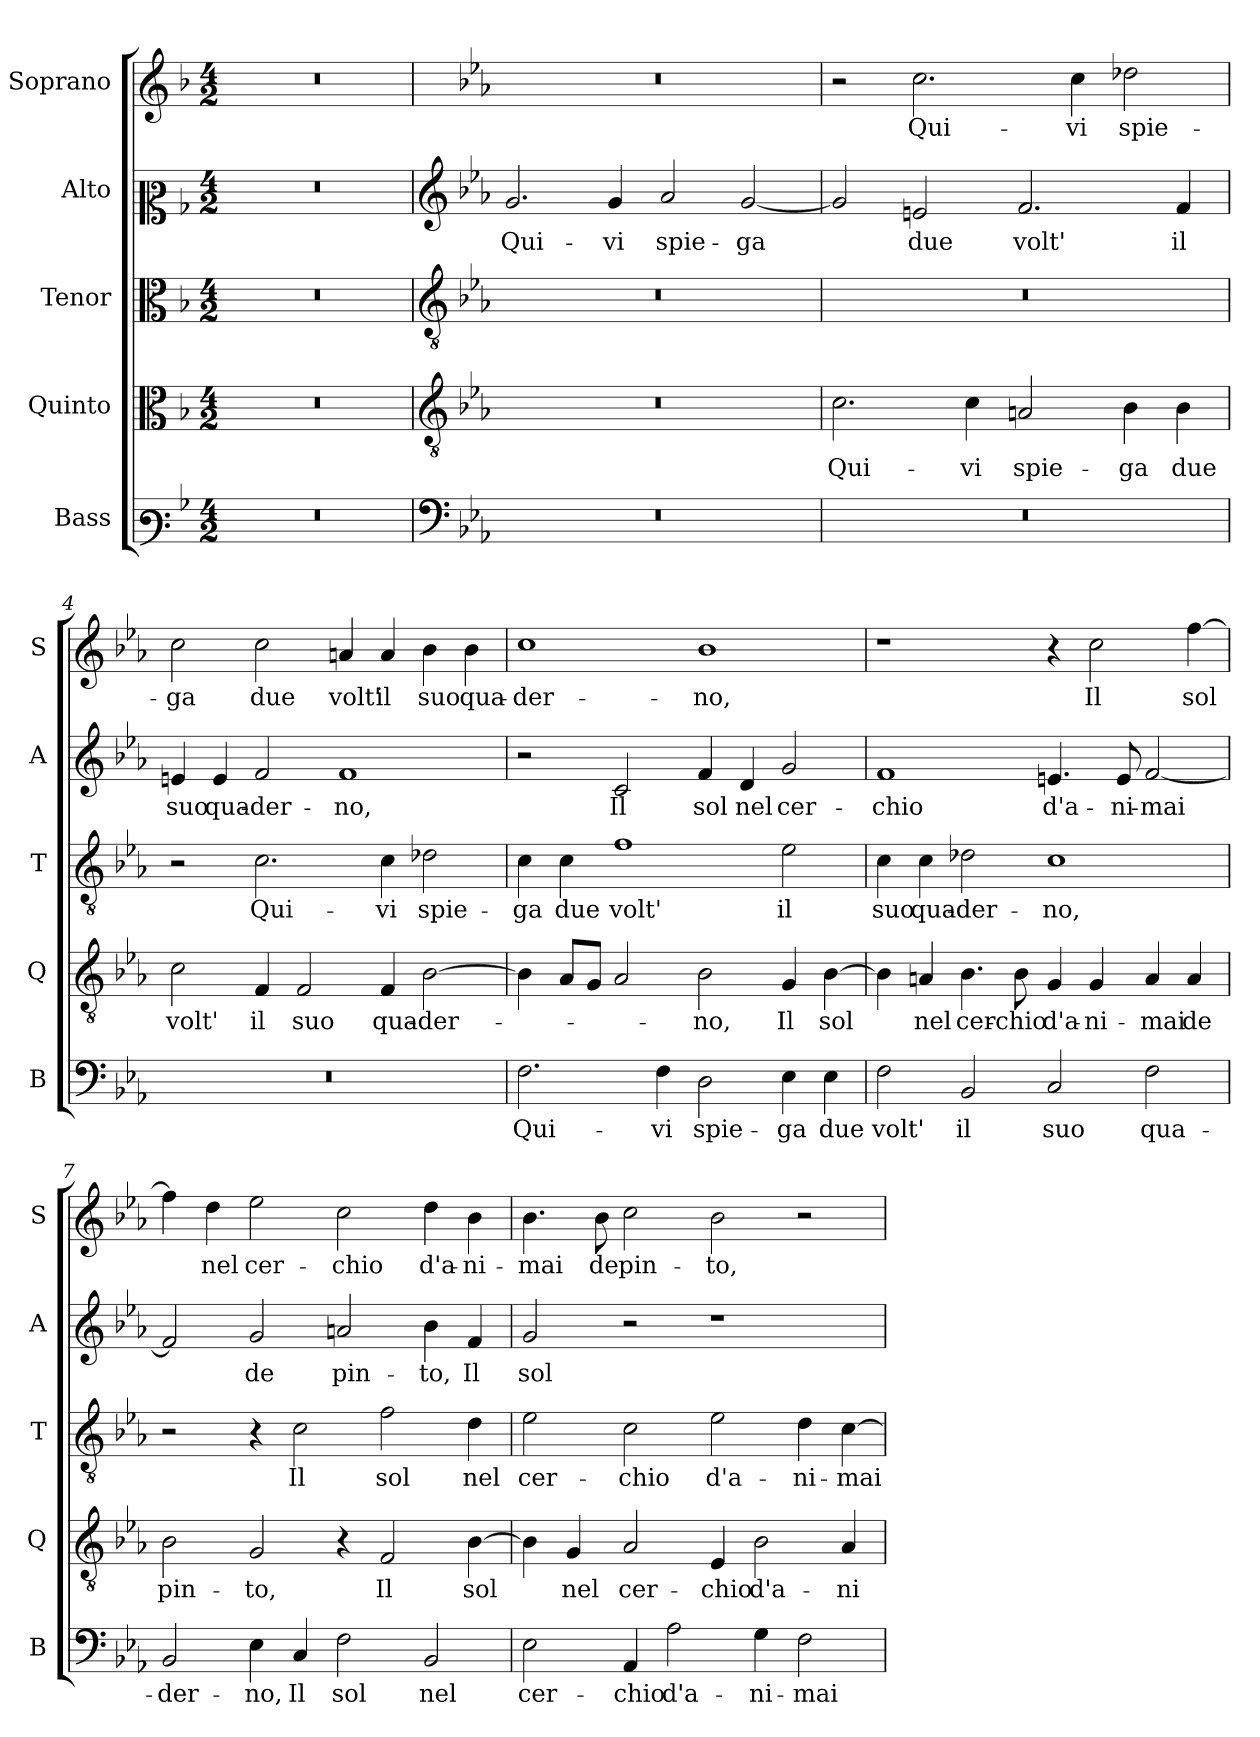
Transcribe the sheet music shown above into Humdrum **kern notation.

**kern	**text	**kern	**text	**kern	**text	**kern	**text	**kern	**text
*part5	*part5	*part4	*part4	*part3	*part3	*part2	*part2	*part1	*part1
*staff5	*staff5	*staff4	*staff4	*staff3	*staff3	*staff2	*staff2	*staff1	*staff1
*I"Bass	*	*I"Quinto	*	*I"Tenor	*	*I"Alto	*	*I"Soprano	*
*I'B	*	*I'Q	*	*I'T	*	*I'A	*	*I'S	*
*clefF3	*	*clefC3	*	*clefC3	*	*clefC2	*	*clefG2	*
*k[b-]	*	*k[b-]	*	*k[b-]	*	*k[b-]	*	*k[b-]	*
*F:	*	*F:	*	*F:	*	*F:	*	*F:	*
*M4/2	*	*M4/2	*	*M4/2	*	*M4/2	*	*M4/2	*
=1	=1	=1	=1	=1	=1	=1	=1	=1	=1
0r	.	0r	.	0r	.	0r	.	0r	.
=2	=2	=2	=2	=2	=2	=2	=2	=2	=2
*clefF4	*	*clefGv2	*	*clefGv2	*	*clefG2	*	*	*
*k[b-e-a-]	*	*k[b-e-a-]	*	*k[b-e-a-]	*	*k[b-e-a-]	*	*k[b-e-a-]	*
*E-:	*	*E-:	*	*E-:	*	*E-:	*	*E-:	*
!	!	!	!	!	!	!	!LO:LY:b	!	!
0r	.	0r	.	0r	.	2.g/	Qui-	0r	.
!	!	!	!	!	!	!	!LO:LY:b	!	!
.	.	.	.	.	.	4g/	-vi	.	.
!	!	!	!	!	!	!	!LO:LY:b	!	!
.	.	.	.	.	.	2a-/	spie-	.	.
!	!	!	!	!	!	!	!LO:LY:b	!	!
.	.	.	.	.	.	[2g/	-ga	.	.
=3	=3	=3	=3	=3	=3	=3	=3	=3	=3
!	!	!	!LO:LY:b	!	!	!	!	!	!
0r	.	2.c\	Qui-	0r	.	2g/]	.	2r	.
!	!	!	!	!	!	!	!LO:LY:b	!	!LO:LY:b
.	.	.	.	.	.	2en/	due	2.cc\	Qui-
!	!	!	!LO:LY:b	!	!	!	!	!	!
.	.	4c\	-vi	.	.	.	.	.	.
!	!	!	!LO:LY:b	!	!	!	!LO:LY:b	!	!
.	.	2An/	spie-	.	.	2.f/	volt'	.	.
!	!	!	!	!	!	!	!	!	!LO:LY:b
.	.	.	.	.	.	.	.	4cc\	-vi
!	!	!	!LO:LY:b	!	!	!	!	!	!LO:LY:b
.	.	4B-\	-ga	.	.	.	.	2dd-X\	spie-
!	!	!	!LO:LY:b	!	!	!	!LO:LY:b	!	!
.	.	4B-\	due	.	.	4f/	il	.	.
=4	=4	=4	=4	=4	=4	=4	=4	=4	=4
!	!	!	!LO:LY:b	!	!	!	!LO:LY:b	!	!LO:LY:b
0r	.	2c\	volt'	2r	.	4en/	suo	2cc\	-ga
!	!	!	!	!	!	!	!LO:LY:b	!	!
.	.	.	.	.	.	4e/	qua-	.	.
!	!	!	!LO:LY:b	!	!LO:LY:b	!	!LO:LY:b	!	!LO:LY:b
.	.	4F/	il	2.c\	Qui-	2f/	-der-	2cc\	due
!	!	!	!LO:LY:b	!	!	!	!	!	!
.	.	2F/	suo	.	.	.	.	.	.
!	!	!	!	!	!	!	!LO:LY:b	!	!LO:LY:b
.	.	.	.	.	.	1f	-no,	4an/	volt'
!	!	!	!LO:LY:b	!	!LO:LY:b	!	!	!	!LO:LY:b
.	.	4F/	qua-	4c\	-vi	.	.	4a/	il
!	!	!	!LO:LY:b	!	!LO:LY:b	!	!	!	!LO:LY:b
.	.	[2B-\	-der-	2d-X\	spie-	.	.	4b-\	suo
!	!	!	!	!	!	!	!	!	!LO:LY:b
.	.	.	.	.	.	.	.	4b-\	qua-
!!LO:LB:g=z
=5	=5	=5	=5	=5	=5	=5	=5	=5	=5
!	!LO:LY:b	!	!	!	!LO:LY:b	!	!	!	!LO:LY:b
2.F\	Qui-	4B-\]	.	4c\	-ga	2r	.	1cc	-der-
!	!	!	!	!	!LO:LY:b	!	!	!	!
.	.	8A-/L	.	4c\	due	.	.	.	.
.	.	8G/J	.	.	.	.	.	.	.
!	!	!	!	!	!LO:LY:b	!	!LO:LY:b	!	!
.	.	2A-/	.	1f	volt'	2c/	Il	.	.
!	!LO:LY:b	!	!	!	!	!	!	!	!
4F\	-vi	.	.	.	.	.	.	.	.
!	!LO:LY:b	!	!LO:LY:b	!	!	!	!LO:LY:b	!	!LO:LY:b
2D\	spie-	2B-\	-no,	.	.	4f/	sol	1b-	-no,
!	!	!	!	!	!	!	!LO:LY:b	!	!
.	.	.	.	.	.	4d/	nel	.	.
!	!LO:LY:b	!	!LO:LY:b	!	!LO:LY:b	!	!LO:LY:b	!	!
4E-\	-ga	4G/	Il	2e-\	il	2g/	cer-	.	.
!	!LO:LY:b	!	!LO:LY:b	!	!	!	!	!	!
4E-\	due	[4B-\	sol	.	.	.	.	.	.
=6	=6	=6	=6	=6	=6	=6	=6	=6	=6
!	!LO:LY:b	!	!	!	!LO:LY:b	!	!LO:LY:b	!	!
2F\	volt'	4B-\]	.	4c\	suo	1f	-chio	1r	.
!	!	!	!LO:LY:b	!	!LO:LY:b	!	!	!	!
.	.	4An/	nel	4c\	qua-	.	.	.	.
!	!LO:LY:b	!	!LO:LY:b	!	!LO:LY:b	!	!	!	!
2BB-/	il	4.B-\	cer-	2d-X\	-der-	.	.	.	.
!	!	!	!LO:LY:b	!	!	!	!	!	!
.	.	8B-\	-chio	.	.	.	.	.	.
!	!LO:LY:b	!	!LO:LY:b	!	!LO:LY:b	!	!LO:LY:b	!	!
2C/	suo	4G/	d'a-	1c	-no,	4.en/	d'a-	4r	.
!	!	!	!LO:LY:b	!	!	!	!	!	!LO:LY:b
.	.	4G/	-ni-	.	.	.	.	2cc\	Il
!	!	!	!	!	!	!	!LO:LY:b	!	!
.	.	.	.	.	.	8e/	-ni-	.	.
!	!LO:LY:b	!	!LO:LY:b	!	!	!	!LO:LY:b	!	!
2F\	qua-	4A/	-mai	.	.	[2f/	-mai	.	.
!	!	!	!LO:LY:b	!	!	!	!	!	!LO:LY:b
.	.	4A/	de	.	.	.	.	[4ff\	sol
=7	=7	=7	=7	=7	=7	=7	=7	=7	=7
!	!LO:LY:b	!	!LO:LY:b	!	!	!	!	!	!
2BB-/	-der-	2B-\	pin-	2r	.	2f/]	.	4ff\]	.
!	!	!	!	!	!	!	!	!	!LO:LY:b
.	.	.	.	.	.	.	.	4dd\	nel
!	!LO:LY:b	!	!LO:LY:b	!	!	!	!LO:LY:b	!	!LO:LY:b
4E-\	-no,	2G/	-to,	4r	.	2g/	de	2ee-\	cer-
!	!LO:LY:b	!	!	!	!LO:LY:b	!	!	!	!
4C/	Il	.	.	2c\	Il	.	.	.	.
!	!LO:LY:b	!	!	!	!	!	!LO:LY:b	!	!LO:LY:b
2F\	sol	4r	.	.	.	2an/	pin-	2cc\	-chio
!	!	!	!LO:LY:b	!	!LO:LY:b	!	!	!	!
.	.	2F/	Il	2f\	sol	.	.	.	.
!	!LO:LY:b	!	!	!	!	!	!LO:LY:b	!	!LO:LY:b
2BB-/	nel	.	.	.	.	4b-\	-to,	4dd\	d'a-
!	!	!	!LO:LY:b	!	!LO:LY:b	!	!LO:LY:b	!	!LO:LY:b
.	.	[4B-\	sol	4d\	nel	4f/	Il	4b-\	-ni-
!!LO:PB:g=z
=8	=8	=8	=8	=8	=8	=8	=8	=8	=8
!	!LO:LY:b	!	!	!	!LO:LY:b	!	!LO:LY:b	!	!LO:LY:b
2E-\	cer-	4B-\]	.	2e-\	cer-	2g/	sol	4.b-\	-mai
!	!	!	!LO:LY:b	!	!	!	!	!	!
.	.	4G/	nel	.	.	.	.	.	.
!	!	!	!	!	!	!	!	!	!LO:LY:b
.	.	.	.	.	.	.	.	8b-\	de
!	!LO:LY:b	!	!LO:LY:b	!	!LO:LY:b	!	!	!	!LO:LY:b
4AA-/	-chio	2A-/	cer-	2c\	-chio	2r	.	2cc\	pin-
!	!LO:LY:b	!	!	!	!	!	!	!	!
2A-\	d'a-	.	.	.	.	.	.	.	.
!	!	!	!LO:LY:b	!	!LO:LY:b	!	!	!	!LO:LY:b
.	.	4E-/	-chio	2e-\	d'a-	1r	.	2b-\	-to,
!	!LO:LY:b	!	!LO:LY:b	!	!	!	!	!	!
4G\	-ni-	2B-\	d'a-	.	.	.	.	.	.
!	!LO:LY:b	!	!	!	!LO:LY:b	!	!	!	!
2F\	-mai	.	.	4d\	-ni-	.	.	2r	.
!	!	!	!LO:LY:b	!	!LO:LY:b	!	!	!	!
.	.	4A-/	-ni-	[4c\	-mai	.	.	.	.
=	=	=	=	=	=	=	=	=	=
*-	*-	*-	*-	*-	*-	*-	*-	*-	*-
